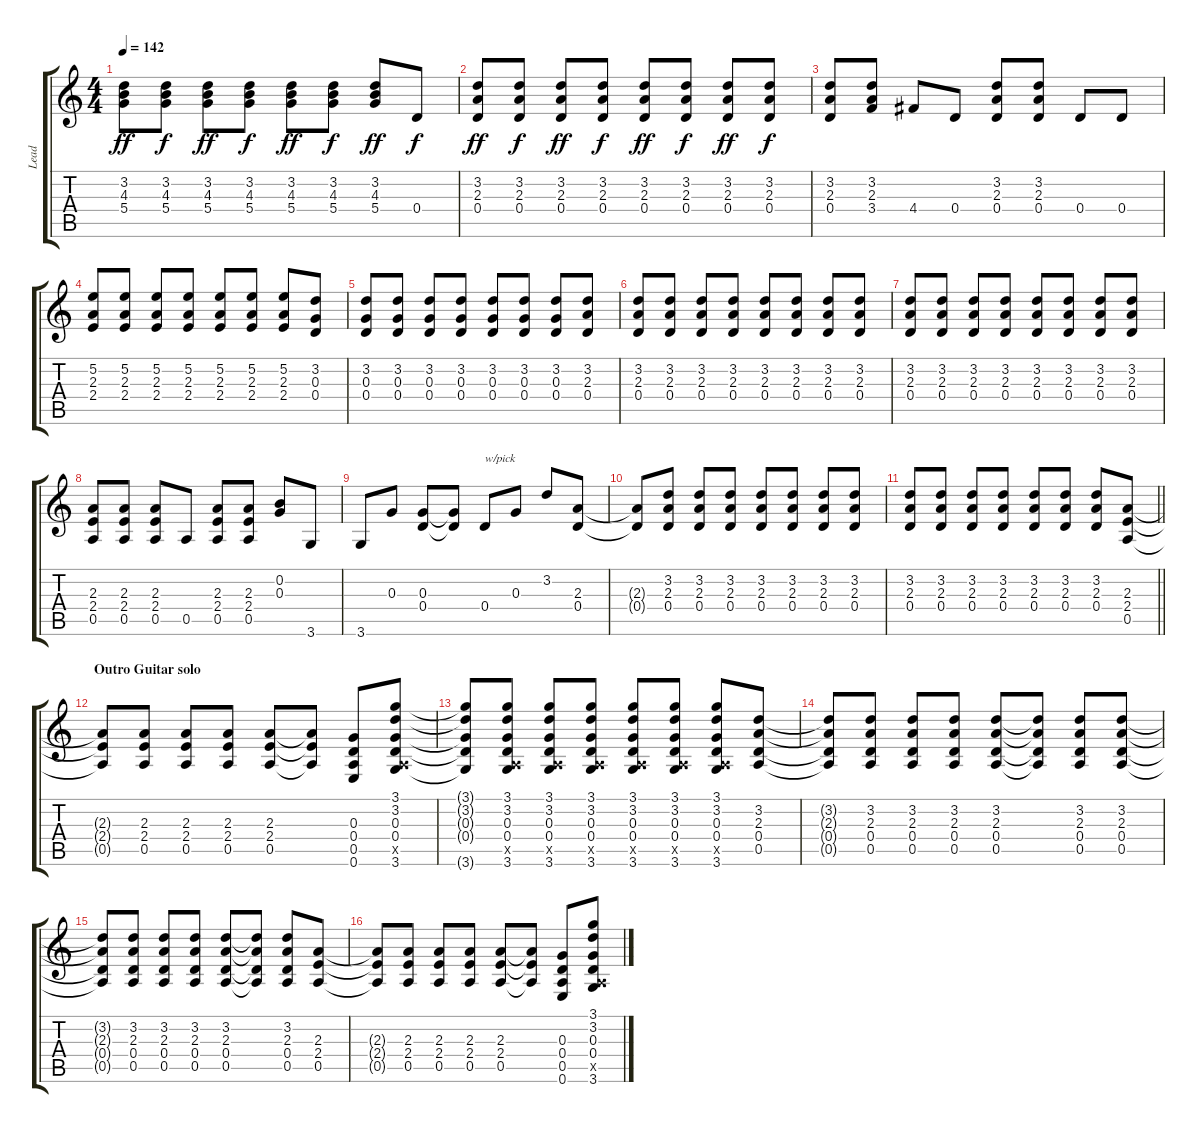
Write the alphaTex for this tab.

\track ("Lead" "Lead") {instrument distortionguitar}
\staff {score tabs}
\tuning (E4 B3 G3 D3 A2 E2) {hide}
\ts (4 4)
\tempo 142
\clef g2
\ks c
(3.2 4.3 5.4).8{dy ff} (3.2 4.3 5.4).8{dy f} (3.2 4.3 5.4).8{dy ff} (3.2 4.3 5.4).8{dy f} (3.2 4.3 5.4).8{dy ff} (3.2 4.3 5.4).8{dy f} (3.2 4.3 5.4).8{dy ff} 0.4.8{dy f} |
(3.2 2.3 0.4).8{dy ff} (3.2 2.3 0.4).8{dy f} (3.2 2.3 0.4).8{dy ff} (3.2 2.3 0.4).8{dy f} (3.2 2.3 0.4).8{dy ff} (3.2 2.3 0.4).8{dy f} (3.2 2.3 0.4).8{dy ff} (3.2 2.3 0.4).8{dy f} |
(3.2 2.3 0.4).8 (3.2 2.3 3.4).8 4.4.8 0.4.8 (3.2 2.3 0.4).8 (3.2 2.3 0.4).8 0.4.8 0.4.8 |
(5.2 2.3 2.4).8 (5.2 2.3 2.4).8 (5.2 2.3 2.4).8 (5.2 2.3 2.4).8 (5.2 2.3 2.4).8 (5.2 2.3 2.4).8 (5.2 2.3 2.4).8 (3.2 0.3 0.4).8 |
(3.2 0.3 0.4).8 (3.2 0.3 0.4).8 (3.2 0.3 0.4).8 (3.2 0.3 0.4).8 (3.2 0.3 0.4).8 (3.2 0.3 0.4).8 (3.2 0.3 0.4).8 (3.2 2.3 0.4).8 |
(3.2 2.3 0.4).8 (3.2 2.3 0.4).8 (3.2 2.3 0.4).8 (3.2 2.3 0.4).8 (3.2 2.3 0.4).8 (3.2 2.3 0.4).8 (3.2 2.3 0.4).8 (3.2 2.3 0.4).8 |
(3.2 2.3 0.4).8 (3.2 2.3 0.4).8 (3.2 2.3 0.4).8 (3.2 2.3 0.4).8 (3.2 2.3 0.4).8 (3.2 2.3 0.4).8 (3.2 2.3 0.4).8 (3.2 2.3 0.4).8 |
(2.3 2.4 0.5).8 (2.3 2.4 0.5).8 (2.3 2.4 0.5).8 0.5.8 (2.3 2.4 0.5).8 (2.3 2.4 0.5).8 (0.2 0.3).8 3.6.8 |
3.6.8 0.3.8 (0.3 0.4).8 (0.3{t} 0.4{t}).8 0.4.8{txt "w/pick"} 0.3.8 3.2.8 (2.3 0.4).8 |
(2.3{t} 0.4{t}).8 (3.2 2.3 0.4).8 (3.2 2.3 0.4).8 (3.2 2.3 0.4).8 (3.2 2.3 0.4).8 (3.2 2.3 0.4).8 (3.2 2.3 0.4).8 (3.2 2.3 0.4).8 |
\barLineRight lightlight
(3.2 2.3 0.4).8 (3.2 2.3 0.4).8 (3.2 2.3 0.4).8 (3.2 2.3 0.4).8 (3.2 2.3 0.4).8 (3.2 2.3 0.4).8 (3.2 2.3 0.4).8 (2.3 2.4 0.5).8 |
\section ("" "Outro Guitar solo")
(2.3{t} 2.4{t} 0.5{t}).8 (2.3 2.4 0.5).8 (2.3 2.4 0.5).8 (2.3 2.4 0.5).8 (2.3 2.4 0.5).8 (2.3{t} 2.4{t} 0.5{t}).8 (0.3 0.4 0.5 0.6).8 (3.1 3.2 0.3 0.4 0.5{x} 3.6).8 |
(3.1{t} 3.2{t} 0.3{t} 0.4{t} 3.6{t}).8 (3.1 3.2 0.3 0.4 0.5{x} 3.6).8 (3.1 3.2 0.3 0.4 0.5{x} 3.6).8 (3.1 3.2 0.3 0.4 0.5{x} 3.6).8 (3.1 3.2 0.3 0.4 0.5{x} 3.6).8 (3.1 3.2 0.3 0.4 0.5{x} 3.6).8 (3.1 3.2 0.3 0.4 0.5{x} 3.6).8 (3.2 2.3 0.4 0.5).8 |
(3.2{t} 2.3{t} 0.4{t} 0.5{t}).8 (3.2 2.3 0.4 0.5).8 (3.2 2.3 0.4 0.5).8 (3.2 2.3 0.4 0.5).8 (3.2 2.3 0.4 0.5).8 (3.2{t} 2.3{t} 0.4{t} 0.5{t}).8 (3.2 2.3 0.4 0.5).8 (3.2 2.3 0.4 0.5).8 |
(3.2{t} 2.3{t} 0.4{t} 0.5{t}).8 (3.2 2.3 0.4 0.5).8 (3.2 2.3 0.4 0.5).8 (3.2 2.3 0.4 0.5).8 (3.2 2.3 0.4 0.5).8 (3.2{t} 2.3{t} 0.4{t} 0.5{t}).8 (3.2 2.3 0.4 0.5).8 (2.3 2.4 0.5).8 |
(2.3{t} 2.4{t} 0.5{t}).8 (2.3 2.4 0.5).8 (2.3 2.4 0.5).8 (2.3 2.4 0.5).8 (2.3 2.4 0.5).8 (2.3{t} 2.4{t} 0.5{t}).8 (0.3 0.4 0.5 0.6).8 (3.1 3.2 0.3 0.4 0.5{x} 3.6).8
